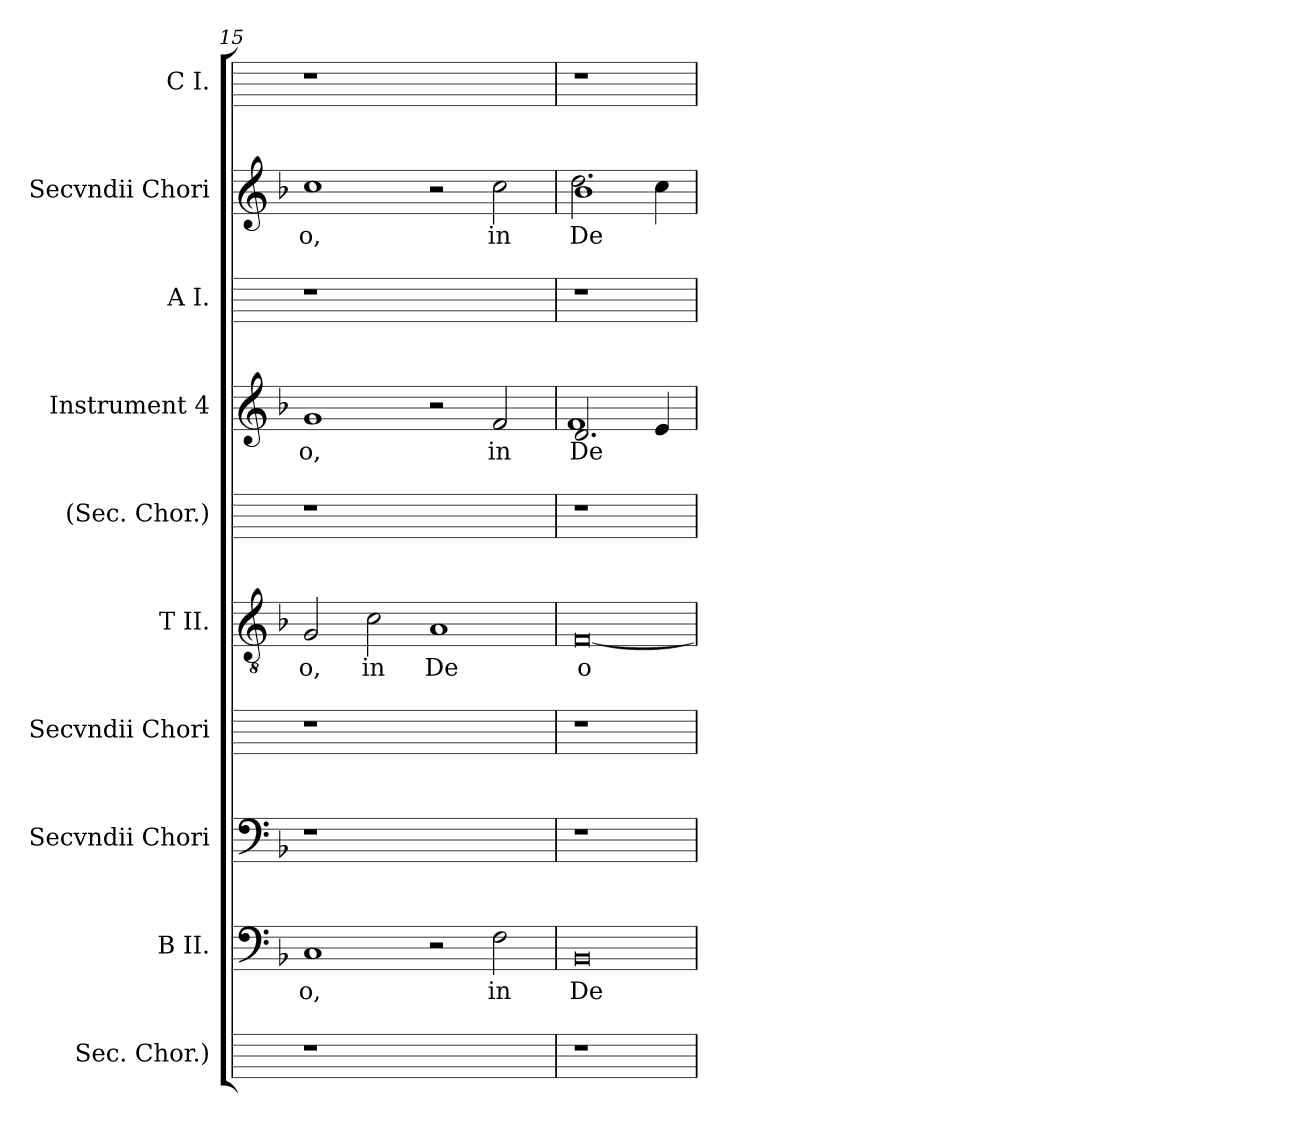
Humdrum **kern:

**kern	**kern	**text	**kern	**kern	**kern	**text	**kern	**kern	**text	**kern	**kern	**text	**kern
*part10	*part9	*part9	*part8	*part7	*part6	*part6	*part5	*part4	*part4	*part3	*part2	*part2	*part1
*staff10	*staff9	*staff9	*staff8	*staff7	*staff6	*staff6	*staff5	*staff4	*staff4	*staff3	*staff2	*staff2	*staff1
*I"Sec. Chor.)	*I"B II.	*	*I"Secvndii Chori	*I"Secvndii Chori	*I"T II.	*	*I"(Sec. Chor.)	*I"Instrument 4	*	*I"A I.	*I"Secvndii Chori	*	*I"C I.
*I'Ch	*I'B II.	*	*I'Sec. Chor.	*I'Ch	*I'T II.	*	*I'Ch	*	*	*I'A I.	*I'C II.	*	*I'C I.
!!LO:LB:g=z
*	*clefF4	*	*clefF4	*	*clefGv2	*	*	*clefG2	*	*	*clefG2	*	*
*	*k[b-]	*	*k[b-]	*	*k[b-]	*	*	*k[b-]	*	*	*k[b-]	*	*
*	*F:	*	*F:	*	*F:	*	*	*F:	*	*	*F:	*	*
=15	=15	=15	=15	=15	=15	=15	=15	=15	=15	=15	=15	=15	=15
!	!	!LO:LY:b:cj	!	!	!	!LO:LY:b:cj	!	!	!LO:LY:b:cj	!	!	!LO:LY:b:cj	!
1r	1C	o,	1r	1r	2G/	o,	1r	1g	-o,	1r	1cc	o,	1r
!	!	!	!	!	!	!LO:LY:b:cj	!	!	!	!	!	!	!
.	.	.	.	.	2c\	in	.	.	.	.	.	.	.
!	!	!	!	!	!	!LO:LY:b:cj	!	!	!	!	!	!	!
1ryy	2r	.	1ryy	1ryy	1A	De	1ryy	2r	.	1ryy	2r	.	1ryy
!	!	!LO:LY:b:cj	!	!	!	!	!	!	!LO:LY:b:cj	!	!	!LO:LY:b:cj	!
.	2F\	in	.	.	.	.	.	2f/	in	.	2cc\	in	.
=16	=16	=16	=16	=16	=16	=16	=16	=16	=16	=16	=16	=16	=16
!	!LO:N:vis=0	!LO:LY:b:cj	!	!	!LO:N:vis=0	!LO:LY:b:rj	!	!	!LO:LY:b	!	!	!LO:LY:b	!
*	*	*	*	*	*	*	*	*^	*	*	*^	*	*
1r	1BB-	De	1r	1r	[<1F	o	1r	2.d/	1f	De	1r	1b-	2.dd\	De	1r
.	.	.	.	.	.	.	.	4e/	.	.	.	.	4cc\	.	.
*	*	*	*	*	*	*	*	*v	*v	*	*	*v	*v	*	*
=	=	=	=	=	=	=	=	=	=	=	=	=	=
*-	*-	*-	*-	*-	*-	*-	*-	*-	*-	*-	*-	*-	*-
